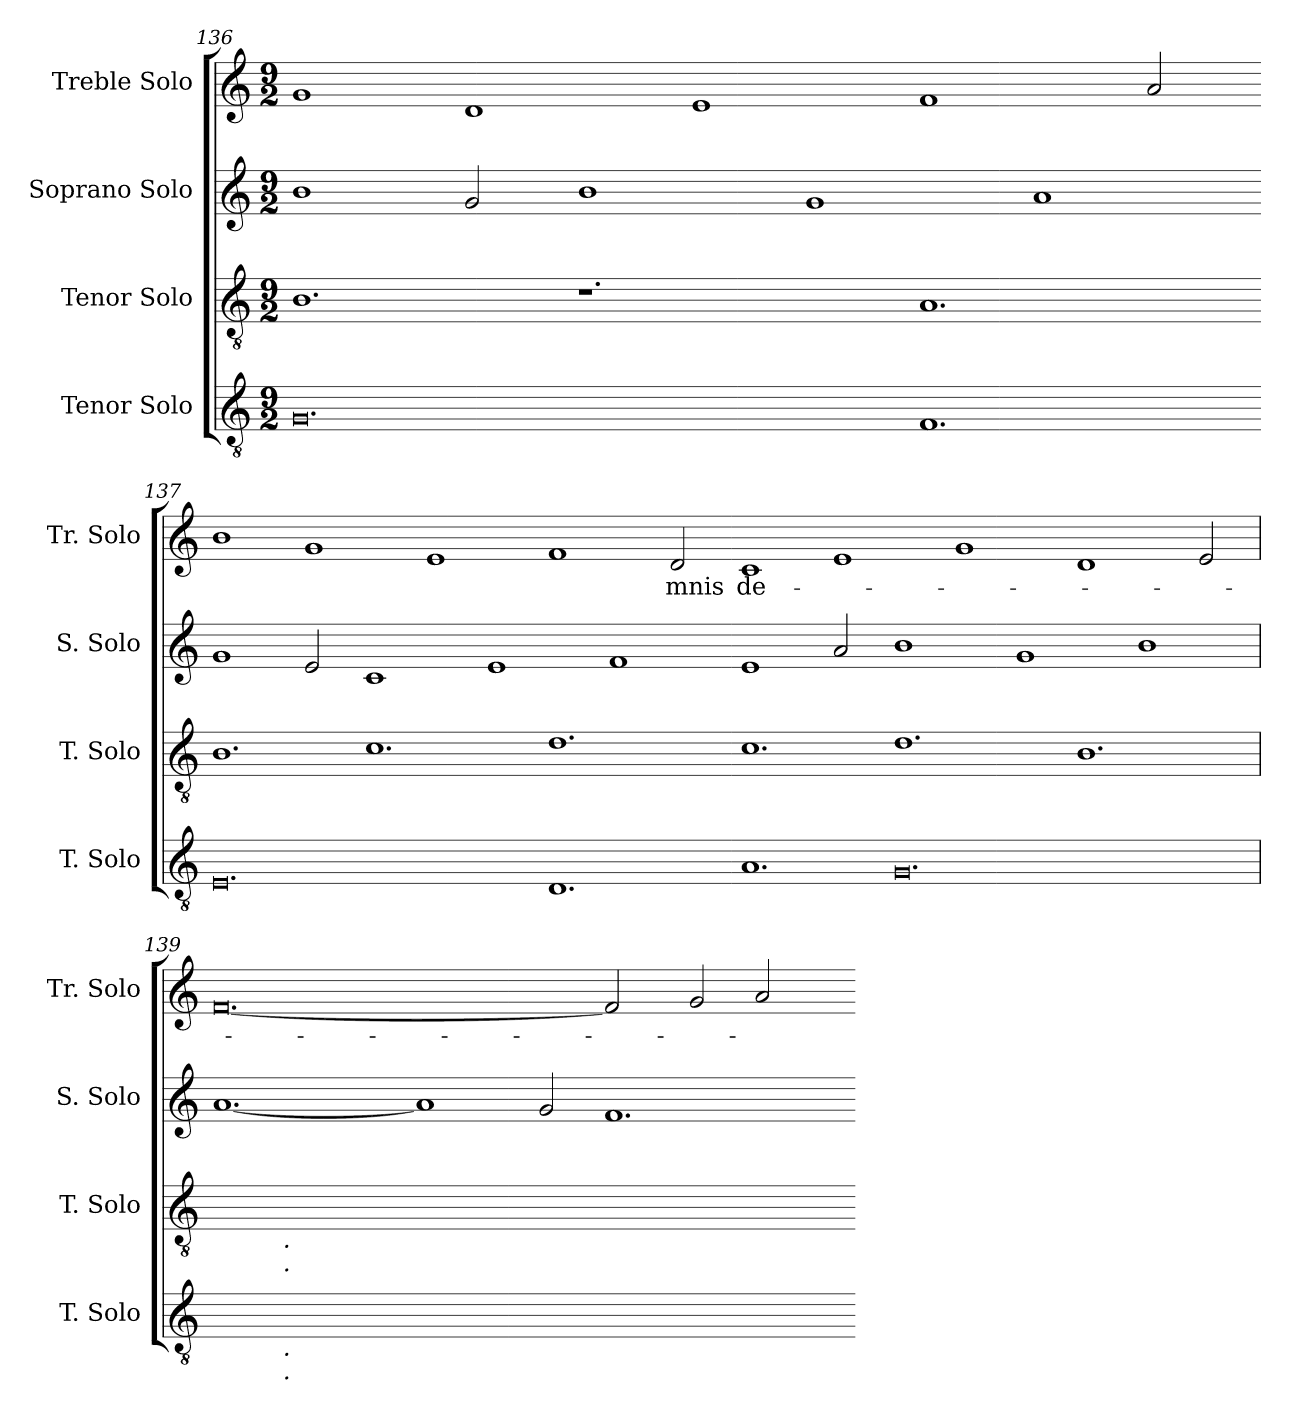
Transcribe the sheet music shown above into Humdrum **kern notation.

**kern	**kern	**kern	**kern	**text
*part4	*part3	*part2	*part1	*part1
*staff4	*staff3	*staff2	*staff1	*staff1
*I"Tenor Solo	*I"Tenor Solo	*I"Soprano Solo	*I"Treble Solo	*
*I'T. Solo	*I'T. Solo	*I'S. Solo	*I'Tr. Solo	*
!!LO:LB:g=z
*clefGv2	*clefGv2	*clefG2	*clefG2	*
*ITrd7c12	*ITrd7c12	*	*	*
*k[]	*k[]	*k[]	*k[]	*
*C:	*C:	*C:	*C:	*
*M9/2	*M9/2	*M9/2	*M9/2	*
=136	=136	=136	=136	=136
0.GGi	1.BBi	1bi	1gi	.
.	.	2gi/	1di	.
.	1.r	1bi	.	.
.	.	.	1ei	.
.	.	1gi	.	.
1.FFi	1.AAi	.	1fi	.
.	.	1ai	.	.
.	.	.	2ai/	.
=137-	=137-	=137-	=137-	=137-
0.EEi	1.BBi	1gi	1bi	.
.	.	2ei/	1gi	.
.	1.Ci	1ci	.	.
.	.	.	1ei	.
.	.	1ei	.	.
1.DDi	1.Di	.	1fi	.
.	.	1fi	.	.
!	!	!	!	!LO:LY:b:color=#000000
.	.	.	2di/	-mnis
=138-	=138-	=138-	=138-	=138-
!	!	!	!	!LO:LY:b:color=#000000
1.AAi	1.Ci	1ei	1ci	de-
.	.	2ai/	1ei	.
0.GGi	1.Di	1bi	.	.
.	.	.	1gi	.
.	.	1gi	.	.
.	1.BBi	.	1di	.
.	.	1bi	.	.
.	.	.	2ei/	.
!!LO:LB:g=z
=139	=139	=139	=139	=139
*^	*^	*	*	*
[<0.FFiyy	4ryy	[>0.Ciyy	4ryy	[<1.ai	[<0.fi	.
.	16ryy	.	16ryy	.	.	.
.	128...ryy	.	128...ryy	.	.	.
!	!	!	!LO:TX:b:i:t=.	!	!	!
!	!	!	!LO:TX:b:i:t=.	!	!	!
!	!LO:TX:b:i:t=.	!	!	!	!	!
!	!LO:TX:b:i:t=.	!	!	!	!	!
.	1ryy	.	1ryy	.	.	.
.	1ryy	.	1ryy	.	.	.
.	.	.	.	1ai]	.	.
.	1ryy	.	1ryy	.	.	.
.	.	.	.	2gi/	.	.
1.FFiyy]	.	1.Ciyy]	.	1.fi	2fi/]	.
.	1ryy	.	1ryy	.	.	.
.	.	.	.	.	2gi/	.
.	.	.	.	.	2ai/	.
.	8ryy	.	8ryy	.	.	.
.	32ryy	.	32ryy	.	.	.
.	64ryy	.	64ryy	.	.	.
.	1024ryy	.	1024ryy	.	.	.
*v	*v	*	*	*	*	*
*	*v	*v	*	*	*
=-	=-	=-	=-	=-
*-	*-	*-	*-	*-
